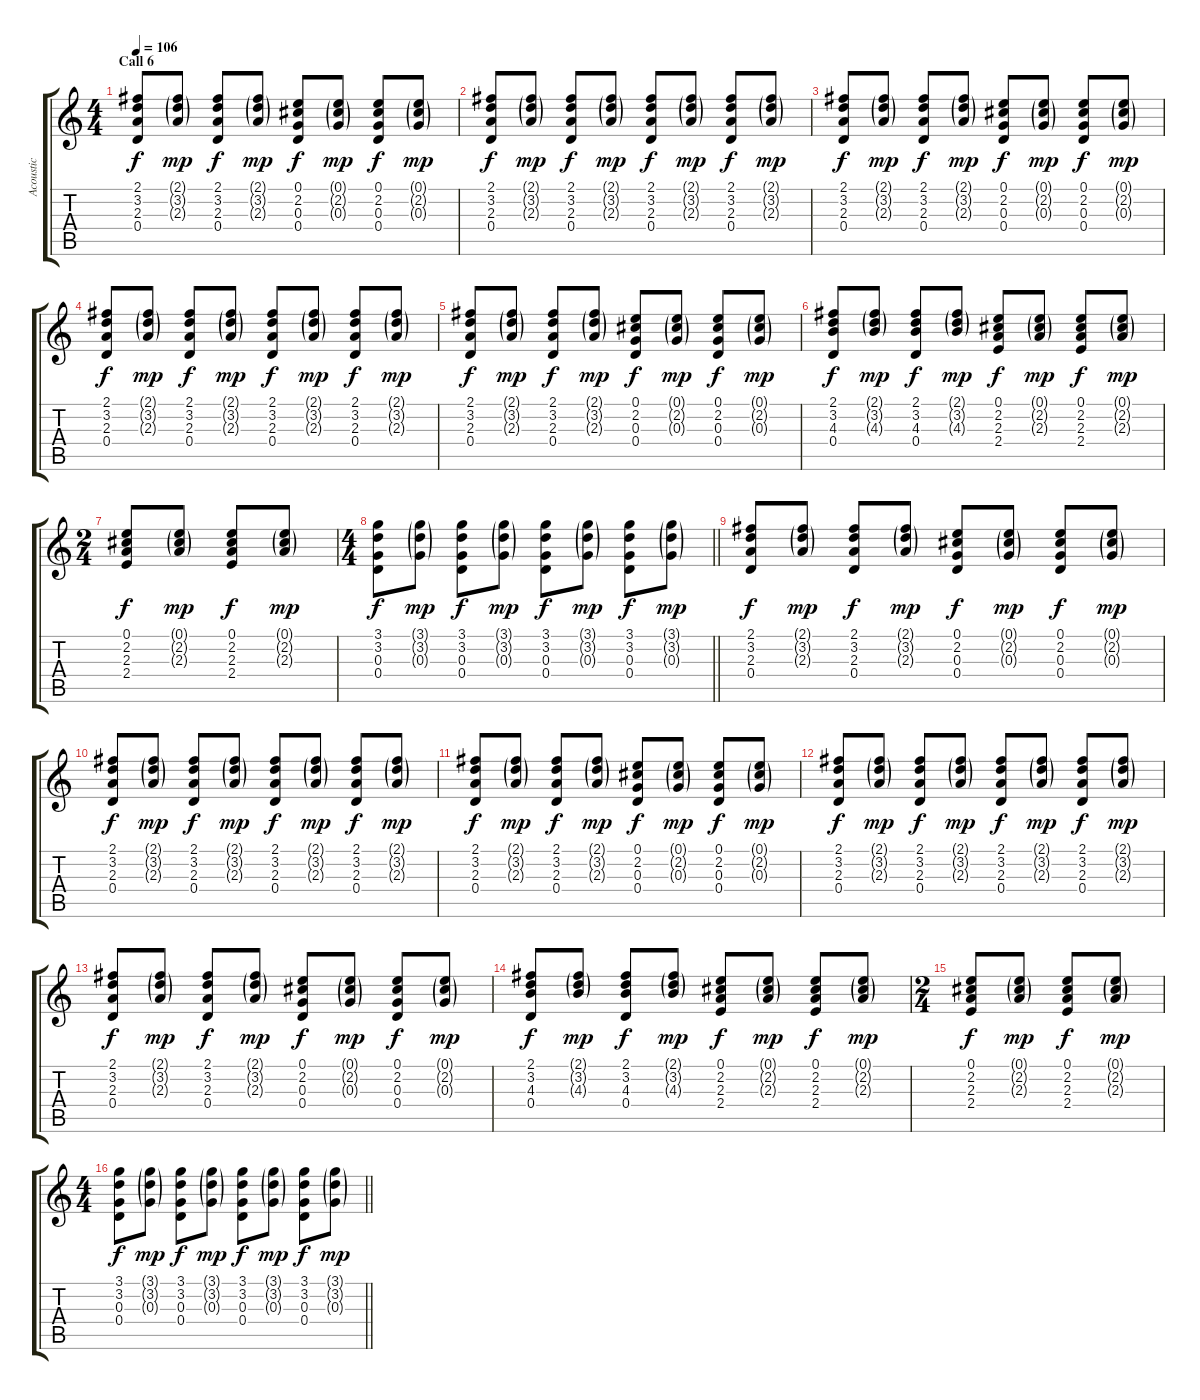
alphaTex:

\track ("Acoustic" "Acoustic") {instrument acousticguitarsteel}
\staff {score tabs}
\tuning (E4 B3 G3 D3 A2 E2) {hide}
\ts (4 4)
\section ("" "Call 6")
\tempo 106
\clef g2
\ks c
(2.1 3.2 2.3 0.4).8{dy f} (2.1{g} 3.2{g} 2.3{g}).8{dy mp} (2.1 3.2 2.3 0.4).8{dy f} (2.1{g} 3.2{g} 2.3{g}).8{dy mp} (0.1 2.2 0.3 0.4).8{dy f} (0.1{g} 2.2{g} 0.3{g}).8{dy mp} (0.1 2.2 0.3 0.4).8{dy f} (0.1{g} 2.2{g} 0.3{g}).8{dy mp} |
(2.1 3.2 2.3 0.4).8{dy f} (2.1{g} 3.2{g} 2.3{g}).8{dy mp} (2.1 3.2 2.3 0.4).8{dy f} (2.1{g} 3.2{g} 2.3{g}).8{dy mp} (2.1 3.2 2.3 0.4).8{dy f} (2.1{g} 3.2{g} 2.3{g}).8{dy mp} (2.1 3.2 2.3 0.4).8{dy f} (2.1{g} 3.2{g} 2.3{g}).8{dy mp} |
(2.1 3.2 2.3 0.4).8{dy f} (2.1{g} 3.2{g} 2.3{g}).8{dy mp} (2.1 3.2 2.3 0.4).8{dy f} (2.1{g} 3.2{g} 2.3{g}).8{dy mp} (0.1 2.2 0.3 0.4).8{dy f} (0.1{g} 2.2{g} 0.3{g}).8{dy mp} (0.1 2.2 0.3 0.4).8{dy f} (0.1{g} 2.2{g} 0.3{g}).8{dy mp} |
(2.1 3.2 2.3 0.4).8{dy f} (2.1{g} 3.2{g} 2.3{g}).8{dy mp} (2.1 3.2 2.3 0.4).8{dy f} (2.1{g} 3.2{g} 2.3{g}).8{dy mp} (2.1 3.2 2.3 0.4).8{dy f} (2.1{g} 3.2{g} 2.3{g}).8{dy mp} (2.1 3.2 2.3 0.4).8{dy f} (2.1{g} 3.2{g} 2.3{g}).8{dy mp} |
(2.1 3.2 2.3 0.4).8{dy f} (2.1{g} 3.2{g} 2.3{g}).8{dy mp} (2.1 3.2 2.3 0.4).8{dy f} (2.1{g} 3.2{g} 2.3{g}).8{dy mp} (0.1 2.2 0.3 0.4).8{dy f} (0.1{g} 2.2{g} 0.3{g}).8{dy mp} (0.1 2.2 0.3 0.4).8{dy f} (0.1{g} 2.2{g} 0.3{g}).8{dy mp} |
(2.1 3.2 4.3 0.4).8{dy f} (2.1{g} 3.2{g} 4.3{g}).8{dy mp} (2.1 3.2 4.3 0.4).8{dy f} (2.1{g} 3.2{g} 4.3{g}).8{dy mp} (0.1 2.2 2.3 2.4).8{dy f} (0.1{g} 2.2{g} 2.3{g}).8{dy mp} (0.1 2.2 2.3 2.4).8{dy f} (0.1{g} 2.2{g} 2.3{g}).8{dy mp} |
\ts (2 4)
(0.1 2.2 2.3 2.4).8{dy f} (0.1{g} 2.2{g} 2.3{g}).8{dy mp} (0.1 2.2 2.3 2.4).8{dy f} (0.1{g} 2.2{g} 2.3{g}).8{dy mp} |
\ts (4 4)
\barLineRight lightlight
(3.1 3.2 0.3 0.4).8{dy f} (3.1{g} 3.2{g} 0.3{g}).8{dy mp} (3.1 3.2 0.3 0.4).8{dy f} (3.1{g} 3.2{g} 0.3{g}).8{dy mp} (3.1 3.2 0.3 0.4).8{dy f} (3.1{g} 3.2{g} 0.3{g}).8{dy mp} (3.1 3.2 0.3 0.4).8{dy f} (3.1{g} 3.2{g} 0.3{g}).8{dy mp} |
(2.1 3.2 2.3 0.4).8{dy f} (2.1{g} 3.2{g} 2.3{g}).8{dy mp} (2.1 3.2 2.3 0.4).8{dy f} (2.1{g} 3.2{g} 2.3{g}).8{dy mp} (0.1 2.2 0.3 0.4).8{dy f} (0.1{g} 2.2{g} 0.3{g}).8{dy mp} (0.1 2.2 0.3 0.4).8{dy f} (0.1{g} 2.2{g} 0.3{g}).8{dy mp} |
(2.1 3.2 2.3 0.4).8{dy f} (2.1{g} 3.2{g} 2.3{g}).8{dy mp} (2.1 3.2 2.3 0.4).8{dy f} (2.1{g} 3.2{g} 2.3{g}).8{dy mp} (2.1 3.2 2.3 0.4).8{dy f} (2.1{g} 3.2{g} 2.3{g}).8{dy mp} (2.1 3.2 2.3 0.4).8{dy f} (2.1{g} 3.2{g} 2.3{g}).8{dy mp} |
(2.1 3.2 2.3 0.4).8{dy f} (2.1{g} 3.2{g} 2.3{g}).8{dy mp} (2.1 3.2 2.3 0.4).8{dy f} (2.1{g} 3.2{g} 2.3{g}).8{dy mp} (0.1 2.2 0.3 0.4).8{dy f} (0.1{g} 2.2{g} 0.3{g}).8{dy mp} (0.1 2.2 0.3 0.4).8{dy f} (0.1{g} 2.2{g} 0.3{g}).8{dy mp} |
(2.1 3.2 2.3 0.4).8{dy f} (2.1{g} 3.2{g} 2.3{g}).8{dy mp} (2.1 3.2 2.3 0.4).8{dy f} (2.1{g} 3.2{g} 2.3{g}).8{dy mp} (2.1 3.2 2.3 0.4).8{dy f} (2.1{g} 3.2{g} 2.3{g}).8{dy mp} (2.1 3.2 2.3 0.4).8{dy f} (2.1{g} 3.2{g} 2.3{g}).8{dy mp} |
(2.1 3.2 2.3 0.4).8{dy f} (2.1{g} 3.2{g} 2.3{g}).8{dy mp} (2.1 3.2 2.3 0.4).8{dy f} (2.1{g} 3.2{g} 2.3{g}).8{dy mp} (0.1 2.2 0.3 0.4).8{dy f} (0.1{g} 2.2{g} 0.3{g}).8{dy mp} (0.1 2.2 0.3 0.4).8{dy f} (0.1{g} 2.2{g} 0.3{g}).8{dy mp} |
(2.1 3.2 4.3 0.4).8{dy f} (2.1{g} 3.2{g} 4.3{g}).8{dy mp} (2.1 3.2 4.3 0.4).8{dy f} (2.1{g} 3.2{g} 4.3{g}).8{dy mp} (0.1 2.2 2.3 2.4).8{dy f} (0.1{g} 2.2{g} 2.3{g}).8{dy mp} (0.1 2.2 2.3 2.4).8{dy f} (0.1{g} 2.2{g} 2.3{g}).8{dy mp} |
\ts (2 4)
(0.1 2.2 2.3 2.4).8{dy f} (0.1{g} 2.2{g} 2.3{g}).8{dy mp} (0.1 2.2 2.3 2.4).8{dy f} (0.1{g} 2.2{g} 2.3{g}).8{dy mp} |
\ts (4 4)
\barLineRight lightlight
(3.1 3.2 0.3 0.4).8{dy f} (3.1{g} 3.2{g} 0.3{g}).8{dy mp} (3.1 3.2 0.3 0.4).8{dy f} (3.1{g} 3.2{g} 0.3{g}).8{dy mp} (3.1 3.2 0.3 0.4).8{dy f} (3.1{g} 3.2{g} 0.3{g}).8{dy mp} (3.1 3.2 0.3 0.4).8{dy f} (3.1{g} 3.2{g} 0.3{g}).8{dy mp}
